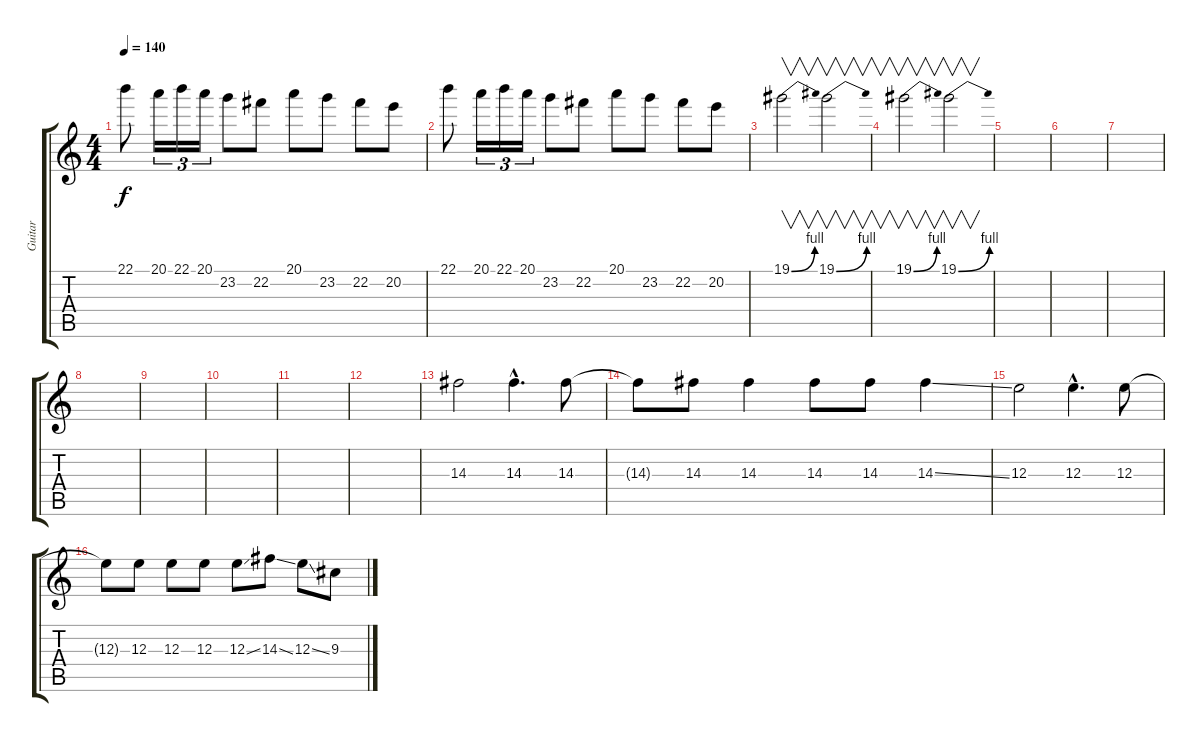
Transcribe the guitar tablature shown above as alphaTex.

\track ("Guitar " "Guitar ") {instrument distortionguitar}
\staff {score tabs}
\tuning (Db4 Ab3 E3 B2 Gb2 B1) {hide}
\ts (4 4)
\tempo 140
\clef g2
\ks c
22.1.8{dy f} 20.1.16{tu (3 2)} 22.1.16{tu (3 2)} 20.1.16{tu (3 2)} 23.2.8 22.2.8 20.1.8 23.2.8 22.2.8 20.2.8 |
22.1.8 20.1.16{tu (3 2)} 22.1.16{tu (3 2)} 20.1.16{tu (3 2)} 23.2.8 22.2.8 20.1.8 23.2.8 22.2.8 20.2.8 |
19.1{be (bend 0 0 60 4)}.2{v} 19.1{be (bend 0 0 60 4)}.2{v} |
19.1{be (bend 0 0 60 4)}.2{v} 19.1{be (bend 0 0 60 4)}.2{v} |
|
|
|
|
|
|
|
|
14.3.2 14.3{hac}.4{d} 14.3.8 |
14.3{t}.8 14.3.8 14.3.4 14.3.8 14.3.8 14.3{ss}.4 |
12.3.2 12.3{hac}.4{d} 12.3.8 |
12.3{t}.8 12.3.8 12.3.8 12.3.8 12.3{ss}.8 14.3{ss}.8 12.3{ss}.8 9.3.8
